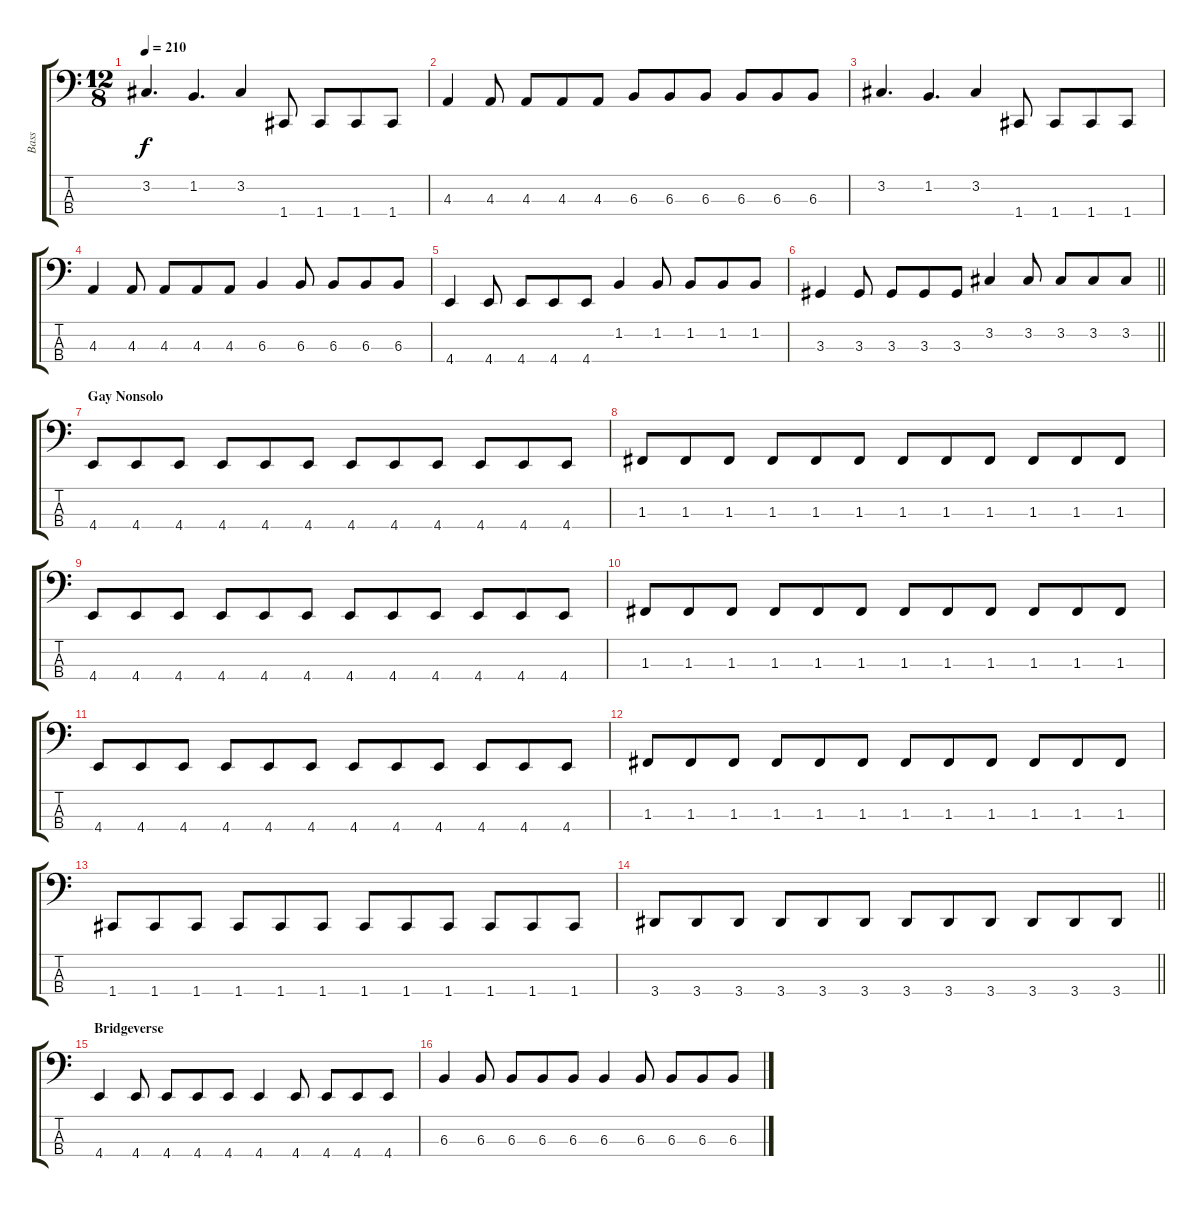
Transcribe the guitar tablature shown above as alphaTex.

\track ("Bass" "Bass") {instrument electricbasspick}
\staff {score tabs}
\tuning (Eb2 Bb1 F1 C1) {hide}
\ts (12 8)
\tempo 210
\clef f4
\ks c
3.2.4{d dy f} 1.2.4{d} 3.2.4 1.4.8 1.4.8 1.4.8 1.4.8 |
4.3.4 4.3.8 4.3.8 4.3.8 4.3.8 6.3.8 6.3.8 6.3.8 6.3.8 6.3.8 6.3.8 |
3.2.4{d} 1.2.4{d} 3.2.4 1.4.8 1.4.8 1.4.8 1.4.8 |
4.3.4 4.3.8 4.3.8 4.3.8 4.3.8 6.3.4 6.3.8 6.3.8 6.3.8 6.3.8 |
4.4.4 4.4.8 4.4.8 4.4.8 4.4.8 1.2.4 1.2.8 1.2.8 1.2.8 1.2.8 |
\barLineRight lightlight
3.3.4 3.3.8 3.3.8 3.3.8 3.3.8 3.2.4 3.2.8 3.2.8 3.2.8 3.2.8 |
\section ("" "Gay Nonsolo")
4.4.8 4.4.8 4.4.8 4.4.8 4.4.8 4.4.8 4.4.8 4.4.8 4.4.8 4.4.8 4.4.8 4.4.8 |
1.3.8 1.3.8 1.3.8 1.3.8 1.3.8 1.3.8 1.3.8 1.3.8 1.3.8 1.3.8 1.3.8 1.3.8 |
4.4.8 4.4.8 4.4.8 4.4.8 4.4.8 4.4.8 4.4.8 4.4.8 4.4.8 4.4.8 4.4.8 4.4.8 |
1.3.8 1.3.8 1.3.8 1.3.8 1.3.8 1.3.8 1.3.8 1.3.8 1.3.8 1.3.8 1.3.8 1.3.8 |
4.4.8 4.4.8 4.4.8 4.4.8 4.4.8 4.4.8 4.4.8 4.4.8 4.4.8 4.4.8 4.4.8 4.4.8 |
1.3.8 1.3.8 1.3.8 1.3.8 1.3.8 1.3.8 1.3.8 1.3.8 1.3.8 1.3.8 1.3.8 1.3.8 |
1.4.8 1.4.8 1.4.8 1.4.8 1.4.8 1.4.8 1.4.8 1.4.8 1.4.8 1.4.8 1.4.8 1.4.8 |
\barLineRight lightlight
3.4.8 3.4.8 3.4.8 3.4.8 3.4.8 3.4.8 3.4.8 3.4.8 3.4.8 3.4.8 3.4.8 3.4.8 |
\section ("" "Bridgeverse")
4.4.4 4.4.8 4.4.8 4.4.8 4.4.8 4.4.4 4.4.8 4.4.8 4.4.8 4.4.8 |
6.3.4 6.3.8 6.3.8 6.3.8 6.3.8 6.3.4 6.3.8 6.3.8 6.3.8 6.3.8
